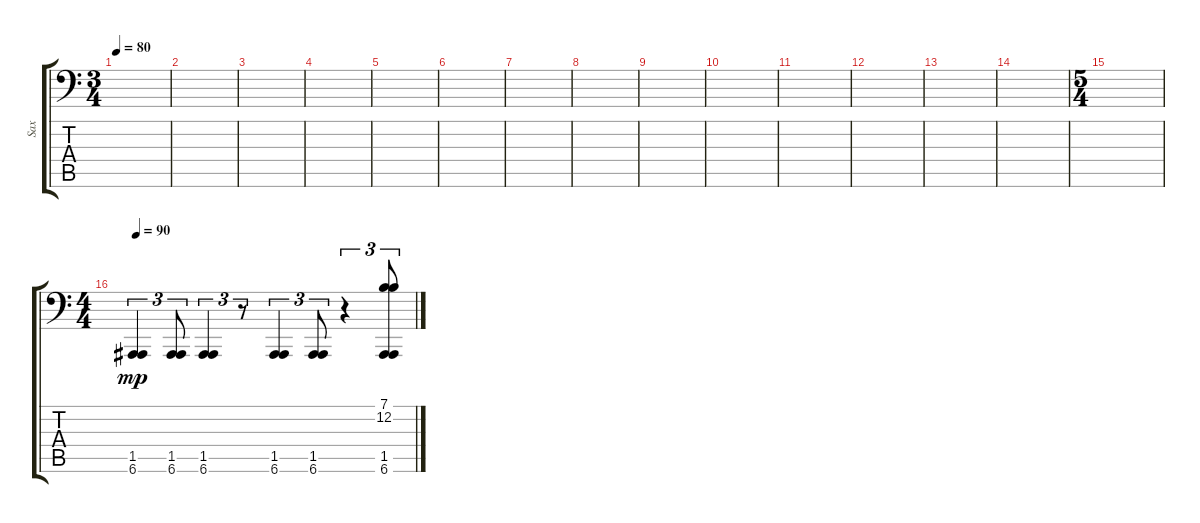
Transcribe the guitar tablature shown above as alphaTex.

\track ("Sax" "Sax") {instrument altosax}
\staff {score tabs}
\tuning (E3 B2 G2 D2 A1 E1) {hide}
\ts (3 4)
\tempo 80
\clef f4
\ks c
|
|
|
|
|
|
|
|
|
|
|
|
|
|
\ts (5 4)
|
\ts (4 4)
\tempo 90
(1.5 6.6).4{tu (3 2) dy mp} (1.5 6.6).8{tu (3 2)} (1.5 6.6).4{tu (3 2)} r.8{tu (3 2)} (1.5 6.6).4{tu (3 2)} (1.5 6.6).8{tu (3 2)} r.4{tu (3 2)} (7.1 12.2 1.5 6.6).8{tu (3 2)}
